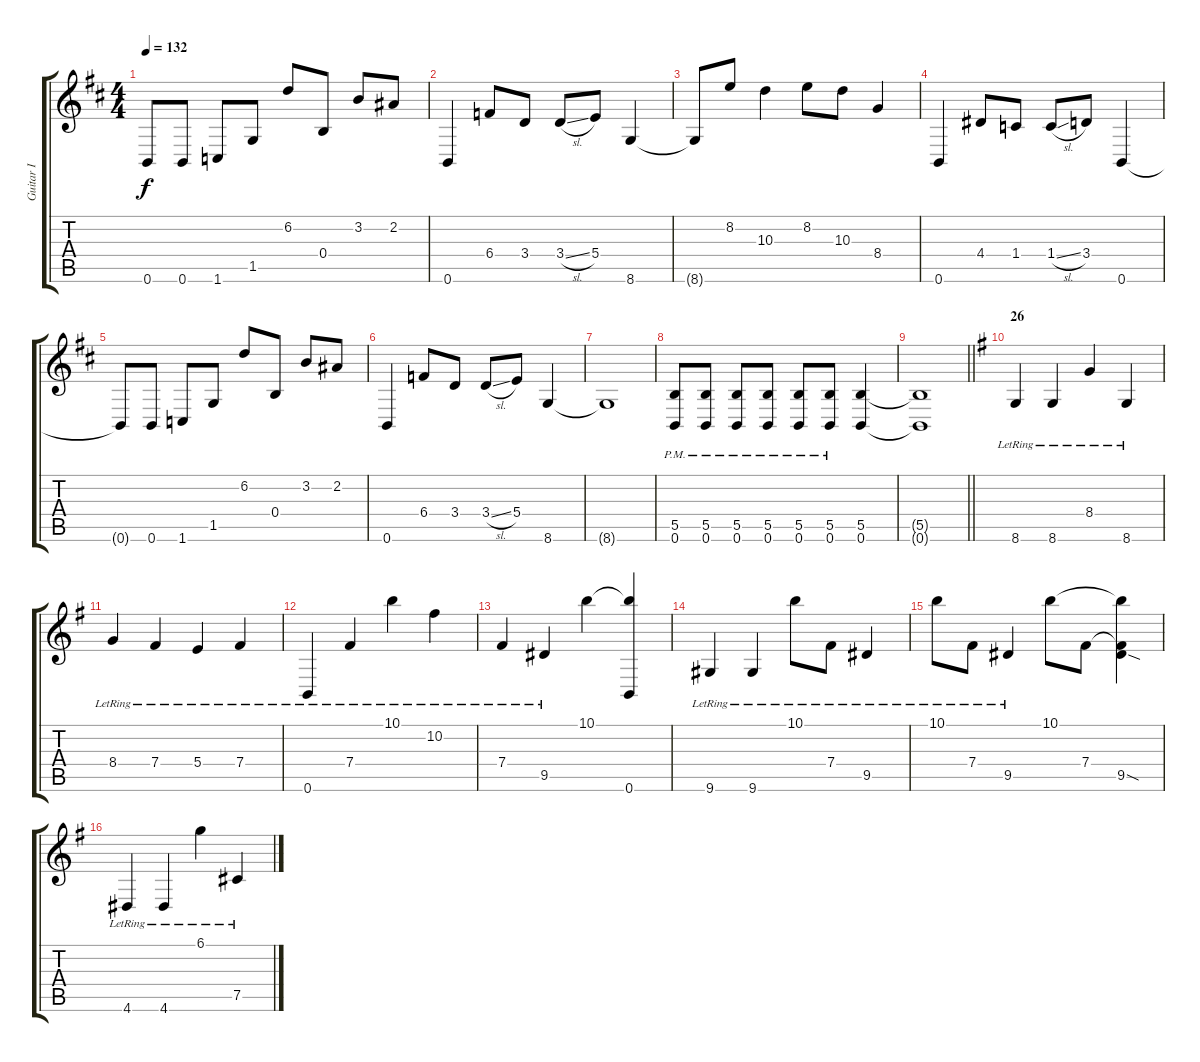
\track ("Guitar I" "Guitar I") {instrument overdrivenguitar}
\staff {score tabs}
\tuning (Db4 Ab3 E3 B2 Gb2 B1) {hide}
\ts (4 4)
\tempo 132
\clef g2
\ks bminor
0.6{t}.8{dy f} 0.6.8 1.6.8 1.5.8 6.2.8 0.4.8 3.2.8 2.2.8 |
0.6.4 6.4.8 3.4.8 3.4{sl}.8 5.4.8 8.6.4 |
8.6{t}.8 8.2.8 10.3.4 8.2.8 10.3.8 8.4.4 |
0.6.4 4.4.8 1.4.8 1.4{sl}.8 3.4.8 0.6.4 |
0.6{t}.8 0.6.8 1.6.8 1.5.8 6.2.8 0.4.8 3.2.8 2.2.8 |
0.6.4 6.4.8 3.4.8 3.4{sl}.8 5.4.8 8.6.4 |
8.6{t}.1 |
(5.5{pm} 0.6{pm}).8 (5.5{pm} 0.6{pm}).8 (5.5{pm} 0.6{pm}).8 (5.5{pm} 0.6{pm}).8 (5.5{pm} 0.6{pm}).8 (5.5{pm} 0.6{pm}).8 (5.5 0.6).4 |
\barLineRight lightlight
(5.5{t} 0.6{t}).1 |
\section ("" "26")
\ks eminor
8.6{lr}.4 8.6{lr}.4 8.4{lr}.4 8.6{lr}.4 |
8.4{lr}.4 7.4{lr}.4 5.4{lr}.4 7.4{lr}.4 |
0.6{lr}.4 7.4{lr}.4 10.1{lr}.4 10.2{lr}.4 |
7.4{lr}.4 9.5{lr}.4 10.1.4 (10.1{t} 0.6).4 |
9.6{lr}.4 9.6{lr}.4 10.1{lr}.8 7.4{lr}.8 9.5{lr}.4 |
10.1{lr}.8 7.4{lr}.8 9.5{lr}.4 10.1.8 7.4.8 (10.1{t} 7.4{t} 9.5{sod}).4 |
4.6{lr}.4 4.6{lr}.4 6.1{lr}.4 7.5{lr}.4
